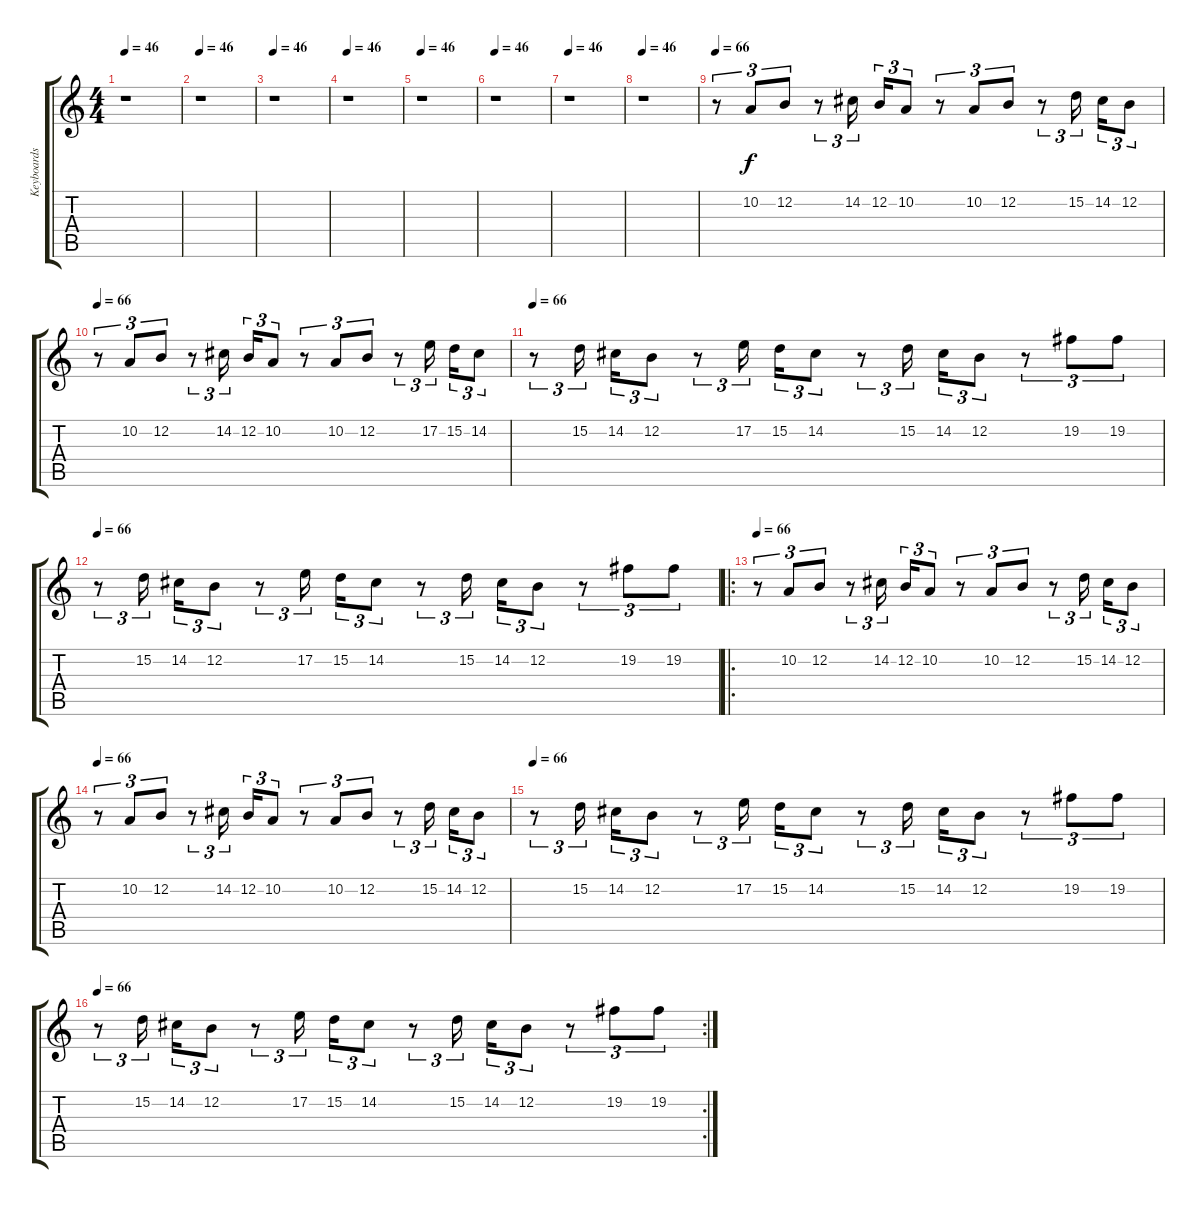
\track ("Keyboards" "Keyboards") {instrument brasssection}
\staff {score tabs}
\tuning (E4 B3 G3 D3 A2 E2) {hide}
\ts (4 4)
\tempo 46
\clef g2
\ks c
r.1{dy f} |
\tempo 46
r.1 |
\tempo 46
r.1 |
\tempo 46
r.1 |
\tempo 46
r.1 |
\tempo 46
r.1 |
\tempo 46
r.1 |
\tempo 46
r.1 |
\tempo 66
r.8{tu (3 2)} 10.2.8{tu (3 2)} 12.2.8{tu (3 2)} r.8{tu (3 2)} 14.2.16{tu (3 2)} 12.2.16{tu (3 2)} 10.2.8{tu (3 2)} r.8{tu (3 2)} 10.2.8{tu (3 2)} 12.2.8{tu (3 2)} r.8{tu (3 2)} 15.2.16{tu (3 2)} 14.2.16{tu (3 2)} 12.2.8{tu (3 2)} |
\tempo 66
r.8{tu (3 2)} 10.2.8{tu (3 2)} 12.2.8{tu (3 2)} r.8{tu (3 2)} 14.2.16{tu (3 2)} 12.2.16{tu (3 2)} 10.2.8{tu (3 2)} r.8{tu (3 2)} 10.2.8{tu (3 2)} 12.2.8{tu (3 2)} r.8{tu (3 2)} 17.2.16{tu (3 2)} 15.2.16{tu (3 2)} 14.2.8{tu (3 2)} |
\tempo 66
r.8{tu (3 2)} 15.2.16{tu (3 2)} 14.2.16{tu (3 2)} 12.2.8{tu (3 2)} r.8{tu (3 2)} 17.2.16{tu (3 2)} 15.2.16{tu (3 2)} 14.2.8{tu (3 2)} r.8{tu (3 2)} 15.2.16{tu (3 2)} 14.2.16{tu (3 2)} 12.2.8{tu (3 2)} r.8{tu (3 2)} 19.2.8{tu (3 2)} 19.2.8{tu (3 2)} |
\tempo 66
r.8{tu (3 2)} 15.2.16{tu (3 2)} 14.2.16{tu (3 2)} 12.2.8{tu (3 2)} r.8{tu (3 2)} 17.2.16{tu (3 2)} 15.2.16{tu (3 2)} 14.2.8{tu (3 2)} r.8{tu (3 2)} 15.2.16{tu (3 2)} 14.2.16{tu (3 2)} 12.2.8{tu (3 2)} r.8{tu (3 2)} 19.2.8{tu (3 2)} 19.2.8{tu (3 2)} |
\ro
\tempo 66
r.8{tu (3 2)} 10.2.8{tu (3 2)} 12.2.8{tu (3 2)} r.8{tu (3 2)} 14.2.16{tu (3 2)} 12.2.16{tu (3 2)} 10.2.8{tu (3 2)} r.8{tu (3 2)} 10.2.8{tu (3 2)} 12.2.8{tu (3 2)} r.8{tu (3 2)} 15.2.16{tu (3 2)} 14.2.16{tu (3 2)} 12.2.8{tu (3 2)} |
\tempo 66
r.8{tu (3 2)} 10.2.8{tu (3 2)} 12.2.8{tu (3 2)} r.8{tu (3 2)} 14.2.16{tu (3 2)} 12.2.16{tu (3 2)} 10.2.8{tu (3 2)} r.8{tu (3 2)} 10.2.8{tu (3 2)} 12.2.8{tu (3 2)} r.8{tu (3 2)} 15.2.16{tu (3 2)} 14.2.16{tu (3 2)} 12.2.8{tu (3 2)} |
\tempo 66
r.8{tu (3 2)} 15.2.16{tu (3 2)} 14.2.16{tu (3 2)} 12.2.8{tu (3 2)} r.8{tu (3 2)} 17.2.16{tu (3 2)} 15.2.16{tu (3 2)} 14.2.8{tu (3 2)} r.8{tu (3 2)} 15.2.16{tu (3 2)} 14.2.16{tu (3 2)} 12.2.8{tu (3 2)} r.8{tu (3 2)} 19.2.8{tu (3 2)} 19.2.8{tu (3 2)} |
\rc 2
\tempo 66
r.8{tu (3 2)} 15.2.16{tu (3 2)} 14.2.16{tu (3 2)} 12.2.8{tu (3 2)} r.8{tu (3 2)} 17.2.16{tu (3 2)} 15.2.16{tu (3 2)} 14.2.8{tu (3 2)} r.8{tu (3 2)} 15.2.16{tu (3 2)} 14.2.16{tu (3 2)} 12.2.8{tu (3 2)} r.8{tu (3 2)} 19.2.8{tu (3 2)} 19.2.8{tu (3 2)}
